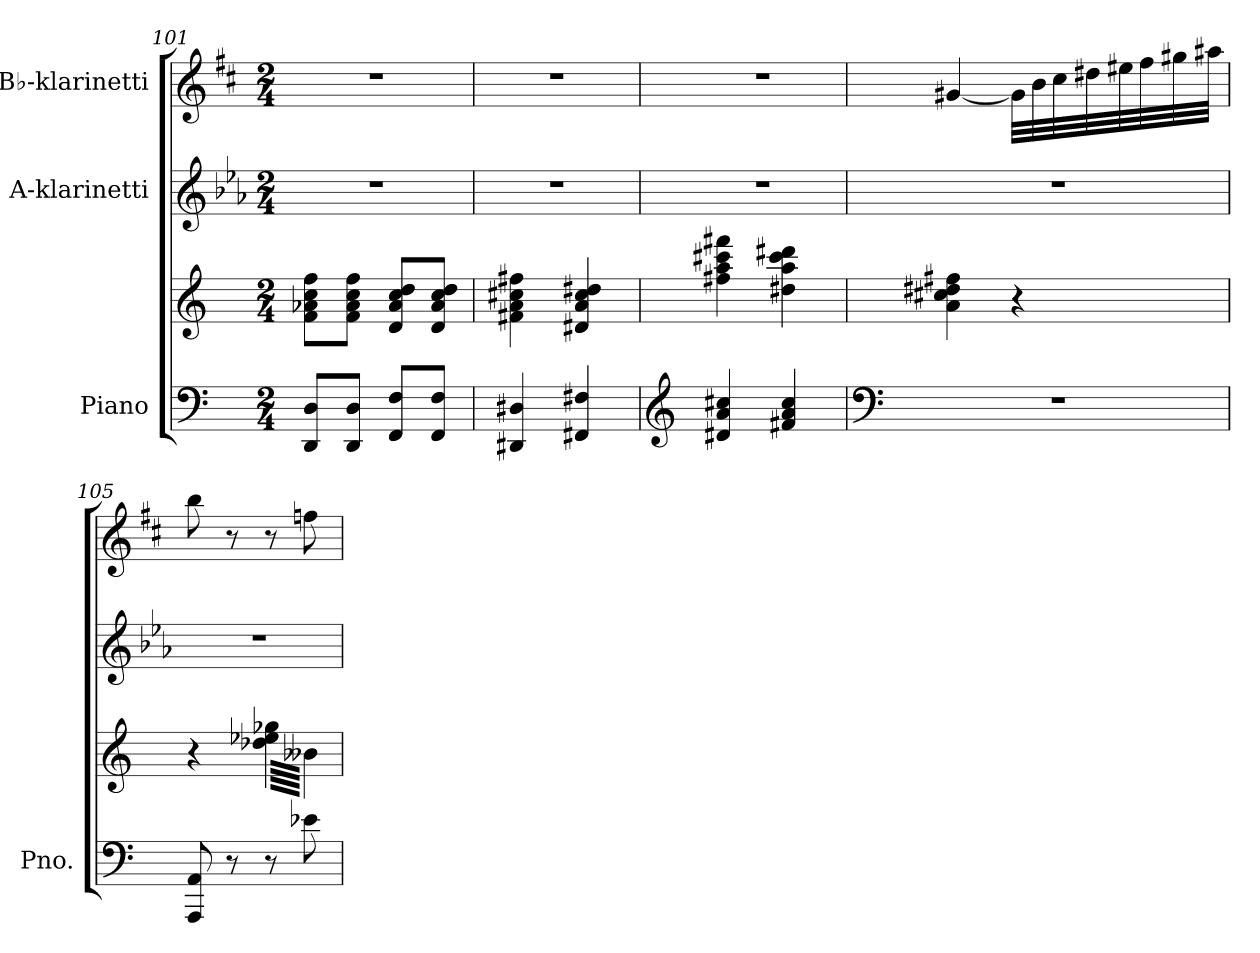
**kern	**kern	**kern	**kern
*part3	*part3	*part2	*part1
*staff4	*staff3	*staff2	*staff1
*I"Piano	*	*I"A-klarinetti	*I"B♭-klarinetti
*I'Pno.	*	*	*
*clefF4	*clefG2	*clefG2	*clefG2
*	*	*ITrd2c3	*ITrd1c2
*k[]	*k[]	*k[]	*k[]
*M2/4	*M2/4	*M2/4	*M2/4
=101	=101	=101	=101
8DD/ 8D/L	8f\ 8a-X\ 8cc\ 8ff\L	2r	2r
8DD/ 8D/J	8f\ 8a-\ 8cc\ 8ff\J	.	.
8FF/ 8F/L	8d/ 8a-/ 8cc/ 8dd/L	.	.
8FF/ 8F/J	8d/ 8a-/ 8cc/ 8dd/J	.	.
=102	=102	=102	=102
4DD#X/ 4D#X/	4f#X\ 4a\ 4cc#X\ 4ff#X\	2r	2r
4FF#X/ 4F#X/	4d#X/ 4a/ 4cc#/ 4dd#X/	.	.
=103	=103	=103	=103
*clefG2	*	*	*
4d#X/ 4a/ 4cc#X/	4ff#X\ 4aa\ 4ccc#X\ 4fff#X\	2r	2r
4f#X/ 4a/ 4cc#/	4dd#X\ 4aa\ 4ccc#\ 4ddd#X\	.	.
=104	=104	=104	=104
*clefF4	*	*	*
2r	4a\ 4cc#X\ 4dd#X\ 4ff#X\	2r	[4f#X/
.	4r	.	32f#\LLL]
.	.	.	32a\
.	.	.	32b\
.	.	.	32cc#X\
.	.	.	32dd#X\
.	.	.	32ee\
.	.	.	32ff#X\
.	.	.	32gg#X\JJJ
!!LO:PB:g=z
=105	=105	=105	=105
8AAA/ 8AA/	4r	2r	8aa\
8r	.	.	8r
*	*tremolo	*	*
8r	64dd-X\ 64ee-X\ 64gg-X\LLLL	.	8r
.	64b--X\	.	.
.	64dd-X\ 64ee-X\ 64gg-X\	.	.
.	64b--X\	.	.
.	64dd-X\ 64ee-X\ 64gg-X\	.	.
.	64b--X\	.	.
.	64dd-X\ 64ee-X\ 64gg-X\	.	.
.	64b--X\	.	.
8e-X\	64dd-X\ 64ee-X\ 64gg-X\	.	8ee-X\
.	64b--X\	.	.
.	64dd-X\ 64ee-X\ 64gg-X\	.	.
.	64b--X\	.	.
.	64dd-X\ 64ee-X\ 64gg-X\	.	.
.	64b--X\	.	.
.	64dd-X\ 64ee-X\ 64gg-X\	.	.
.	64b--X\JJJJ	.	.
*	*Xtremolo	*	*
.	.	.	.
.	.	.	.
.	.	.	.
.	.	.	.
.	.	.	.
.	.	.	.
.	.	.	.
.	.	.	.
=	=	=	=
*-	*-	*-	*-
